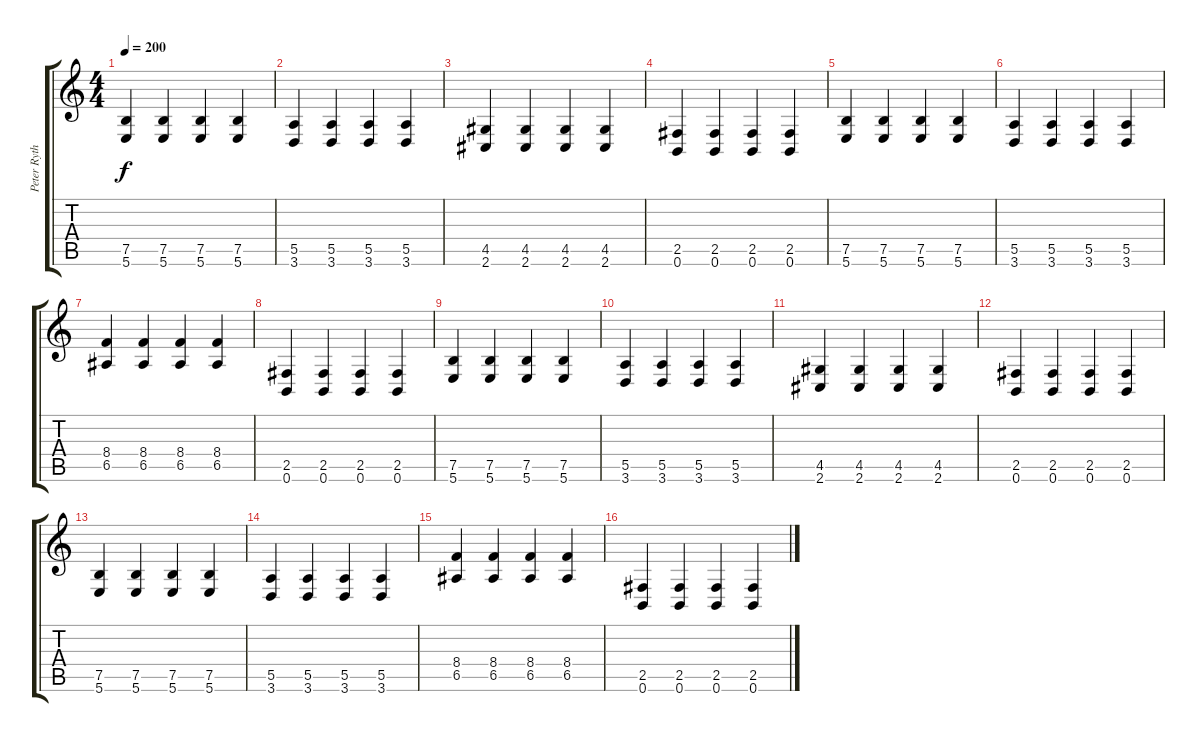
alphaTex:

\track ("Peter Ryth." "Peter Ryth") {instrument overdrivenguitar}
\staff {score tabs}
\tuning (B3 Gb3 D3 A2 E2 B1) {hide}
\ts (4 4)
\tempo 200
\clef g2
\ks c
(7.5 5.6).4{dy f} (7.5 5.6).4 (7.5 5.6).4 (7.5 5.6).4 |
(5.5 3.6).4 (5.5 3.6).4 (5.5 3.6).4 (5.5 3.6).4 |
(4.5 2.6).4 (4.5 2.6).4 (4.5 2.6).4 (4.5 2.6).4 |
(2.5 0.6).4 (2.5 0.6).4 (2.5 0.6).4 (2.5 0.6).4 |
(7.5 5.6).4 (7.5 5.6).4 (7.5 5.6).4 (7.5 5.6).4 |
(5.5 3.6).4 (5.5 3.6).4 (5.5 3.6).4 (5.5 3.6).4 |
(8.4 6.5).4 (8.4 6.5).4 (8.4 6.5).4 (8.4 6.5).4 |
\section ("" "")
(2.5 0.6).4 (2.5 0.6).4 (2.5 0.6).4 (2.5 0.6).4 |
(7.5 5.6).4 (7.5 5.6).4 (7.5 5.6).4 (7.5 5.6).4 |
(5.5 3.6).4 (5.5 3.6).4 (5.5 3.6).4 (5.5 3.6).4 |
(4.5 2.6).4 (4.5 2.6).4 (4.5 2.6).4 (4.5 2.6).4 |
(2.5 0.6).4 (2.5 0.6).4 (2.5 0.6).4 (2.5 0.6).4 |
(7.5 5.6).4 (7.5 5.6).4 (7.5 5.6).4 (7.5 5.6).4 |
(5.5 3.6).4 (5.5 3.6).4 (5.5 3.6).4 (5.5 3.6).4 |
(8.4 6.5).4 (8.4 6.5).4 (8.4 6.5).4 (8.4 6.5).4 |
(2.5 0.6).4 (2.5 0.6).4 (2.5 0.6).4 (2.5 0.6).4
